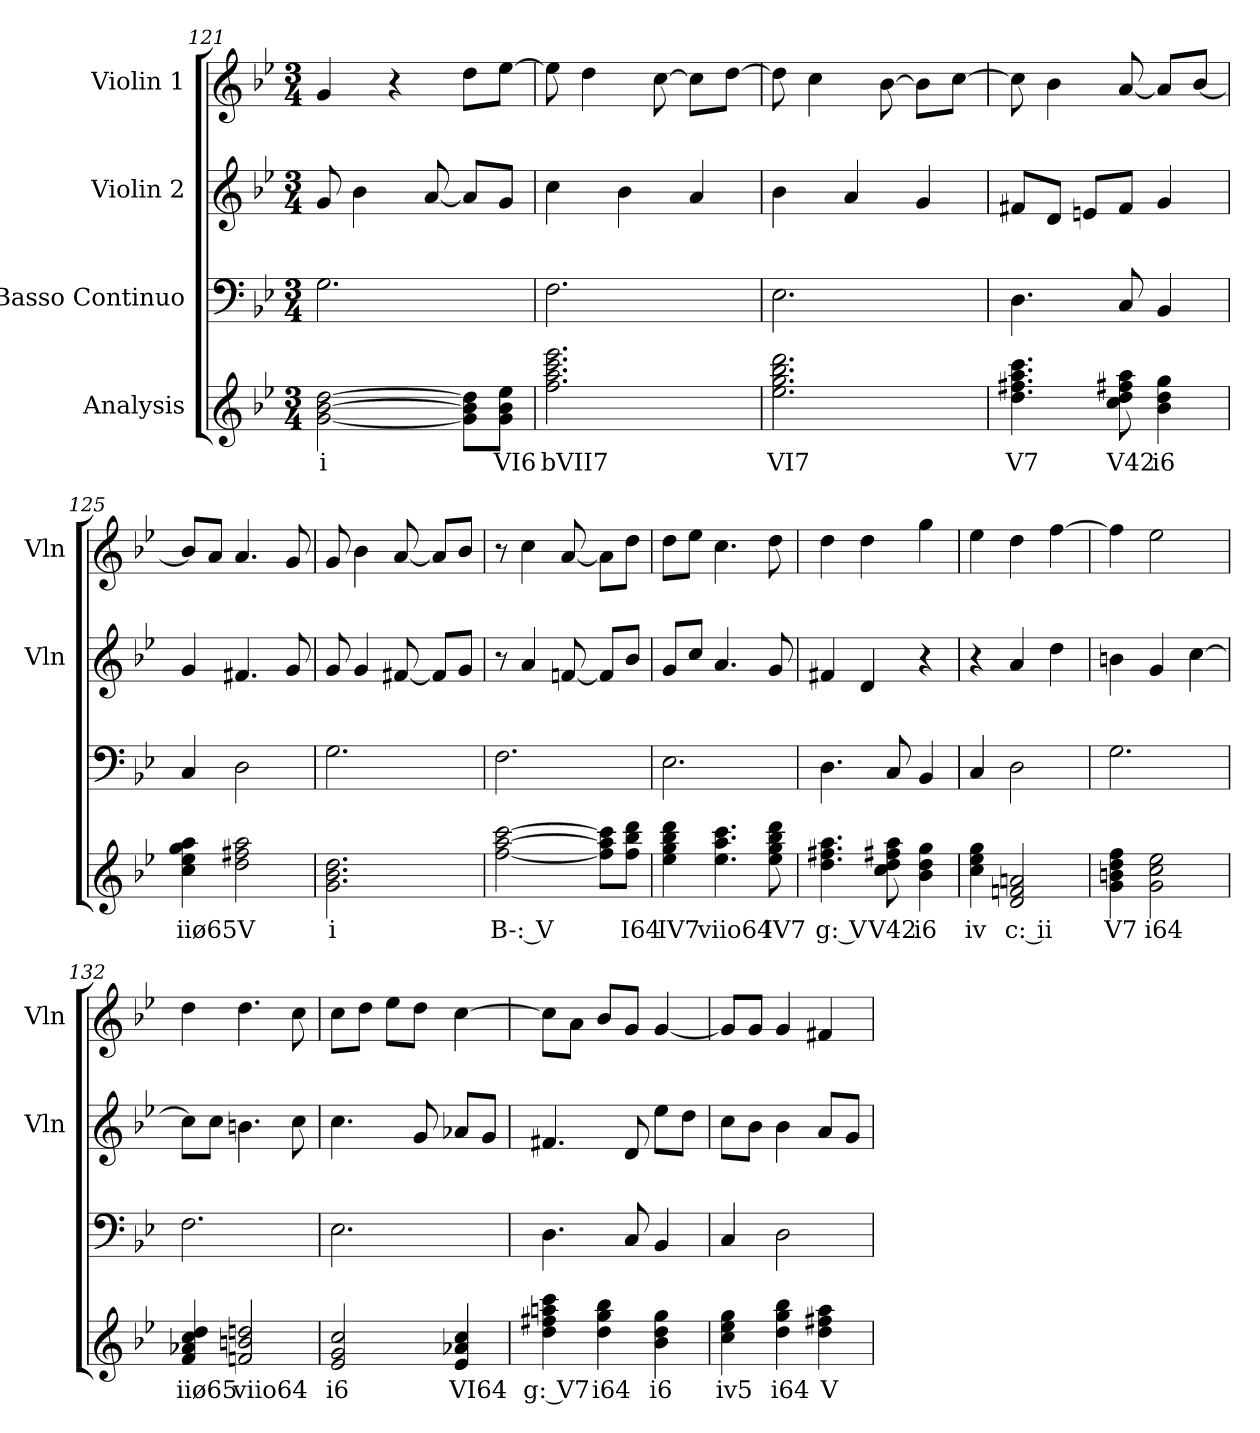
**kern	**text	**kern	**kern	**kern
*part4	*part4	*part3	*part2	*part1
*staff4	*staff4	*staff3	*staff2	*staff1
*I"Analysis	*	*I"Basso Continuo	*I"Violin 2	*I"Violin 1
*	*	*	*I'Vln	*I'Vln
!!LO:LB:g=z
*	*	*clefF4	*clefG2	*clefG2
*k[b-e-]	*	*k[b-e-]	*k[b-e-]	*k[b-e-]
*M3/4	*	*M3/4	*M3/4	*M3/4
=121	=121	=121	=121	=121
[2g [2b- [2dd	i	2.G\	8g/	4g/
.	.	.	4b-\	.
.	.	.	.	4r
.	.	.	[8a/	.
8g] 8b-] 8dd]L	.	.	8a/L]	8dd\L
8g 8b- 8ee-J	VI6	.	8g/J	[8ee-\J
=122	=122	=122	=122	=122
2.ff 2.aa 2.ccc 2.eee-	bVII7	2.F\	4cc\	8ee-\]
.	.	.	.	4dd\
.	.	.	4b-\	.
.	.	.	.	[8cc\
.	.	.	4a/	8cc\L]
.	.	.	.	[8dd\J
=123	=123	=123	=123	=123
2.ee- 2.gg 2.bb- 2.ddd	VI7	2.E-\	4b-\	8dd\]
.	.	.	.	4cc\
.	.	.	4a/	.
.	.	.	.	[8b-\
.	.	.	4g/	8b-\L]
.	.	.	.	[8cc\J
=124	=124	=124	=124	=124
4.dd 4.ff#X 4.aa 4.ccc	V7	4.D\	8f#X/L	8cc\]
.	.	.	8d/J	4b-\
.	.	.	8en/L	.
8cc 8dd 8ff#X 8aa	V42	8C/	8f#/J	[8a/
4b- 4dd 4gg	i6	4BB-/	4g/	8a/L]
.	.	.	.	[8b-/J
=125	=125	=125	=125	=125
4cc 4ee- 4gg 4aa	iiø65	4C/	4g/	8b-/L]
.	.	.	.	8a/J
2dd 2ff#X 2aa	V	2D\	4.f#X/	4.a/
.	.	.	8g/	8g/
!!LO:LB:g=z
=126	=126	=126	=126	=126
2.g 2.b- 2.dd	i	2.G\	8g/	8g/
.	.	.	4g/	4b-\
.	.	.	[8f#X/	[8a/
.	.	.	8f#/L]	8a/L]
.	.	.	8g/J	8b-/J
=127	=127	=127	=127	=127
[2ff [2aa [2ccc	B-: V	2.F\	8r	8r
.	.	.	4a/	4cc\
.	.	.	[8fn/	[8a/
8ff] 8aa] 8ccc]L	.	.	8f/L]	8a\L]
8ff 8bb- 8dddJ	I64	.	8b-/J	8dd\J
=128	=128	=128	=128	=128
4ee- 4gg 4bb- 4ddd	IV7	2.E-\	8g/L	8dd\L
.	.	.	8cc/J	8ee-\J
4.ee- 4.aa 4.ccc	viio64	.	4.a/	4.cc\
8ee- 8gg 8bb- 8ddd	IV7	.	8g/	8dd\
=129	=129	=129	=129	=129
4.dd 4.ff#X 4.aa	g: V	4.D\	4f#X/	4dd\
.	.	.	4d/	4dd\
8cc 8dd 8ff#X 8aa	V42	8C/	.	.
4b- 4dd 4gg	i6	4BB-/	4r	4gg\
=130	=130	=130	=130	=130
4cc 4ee- 4gg	iv	4C/	4r	4ee-\
2d 2fn 2an	c: ii	2D\	4a/	4dd\
.	.	.	4dd\	[4ff\
!!LO:LB:g=z
=131	=131	=131	=131	=131
4g 4bn 4dd 4ff	V7	2.G\	4bn\	4ff\]
2g 2cc 2ee-	i64	.	4g/	2ee-\
.	.	.	[4cc\	.
=132	=132	=132	=132	=132
4f 4a-X 4cc 4dd	iiø65	2.F\	8cc\L]	4dd\
.	.	.	8cc\J	.
2fn 2bn 2ddn	viio64	.	4.bn\	4.dd\
.	.	.	8cc\	8cc\
=133	=133	=133	=133	=133
2e- 2g 2cc	i6	2.E-\	4.cc\	8cc\L
.	.	.	.	8dd\J
.	.	.	.	8ee-\L
.	.	.	8g/	8dd\J
4e- 4a-X 4cc	VI64	.	8a-X/L	[4cc\
.	.	.	8g/J	.
=134	=134	=134	=134	=134
4dd 4ff#X 4aan 4ccc	g: V7	4.D\	4.f#X/	8cc\L]
.	.	.	.	8a\J
4dd 4gg 4bb-	i64	.	.	8b-/L
.	.	8C/	8d/	8g/J
4b- 4dd 4gg	i6	4BB-/	8ee-\L	[4g/
.	.	.	8dd\J	.
=135	=135	=135	=135	=135
4cc 4ee- 4gg	iv5	4C/	8cc\L	8g/L]
.	.	.	8b-\J	8g/J
4dd 4gg 4bb-	i64	2D\	4b-\	4g/
4dd 4ff#X 4aa	V	.	8a/L	4f#X/
.	.	.	8g/J	.
=	=	=	=	=
*-	*-	*-	*-	*-
